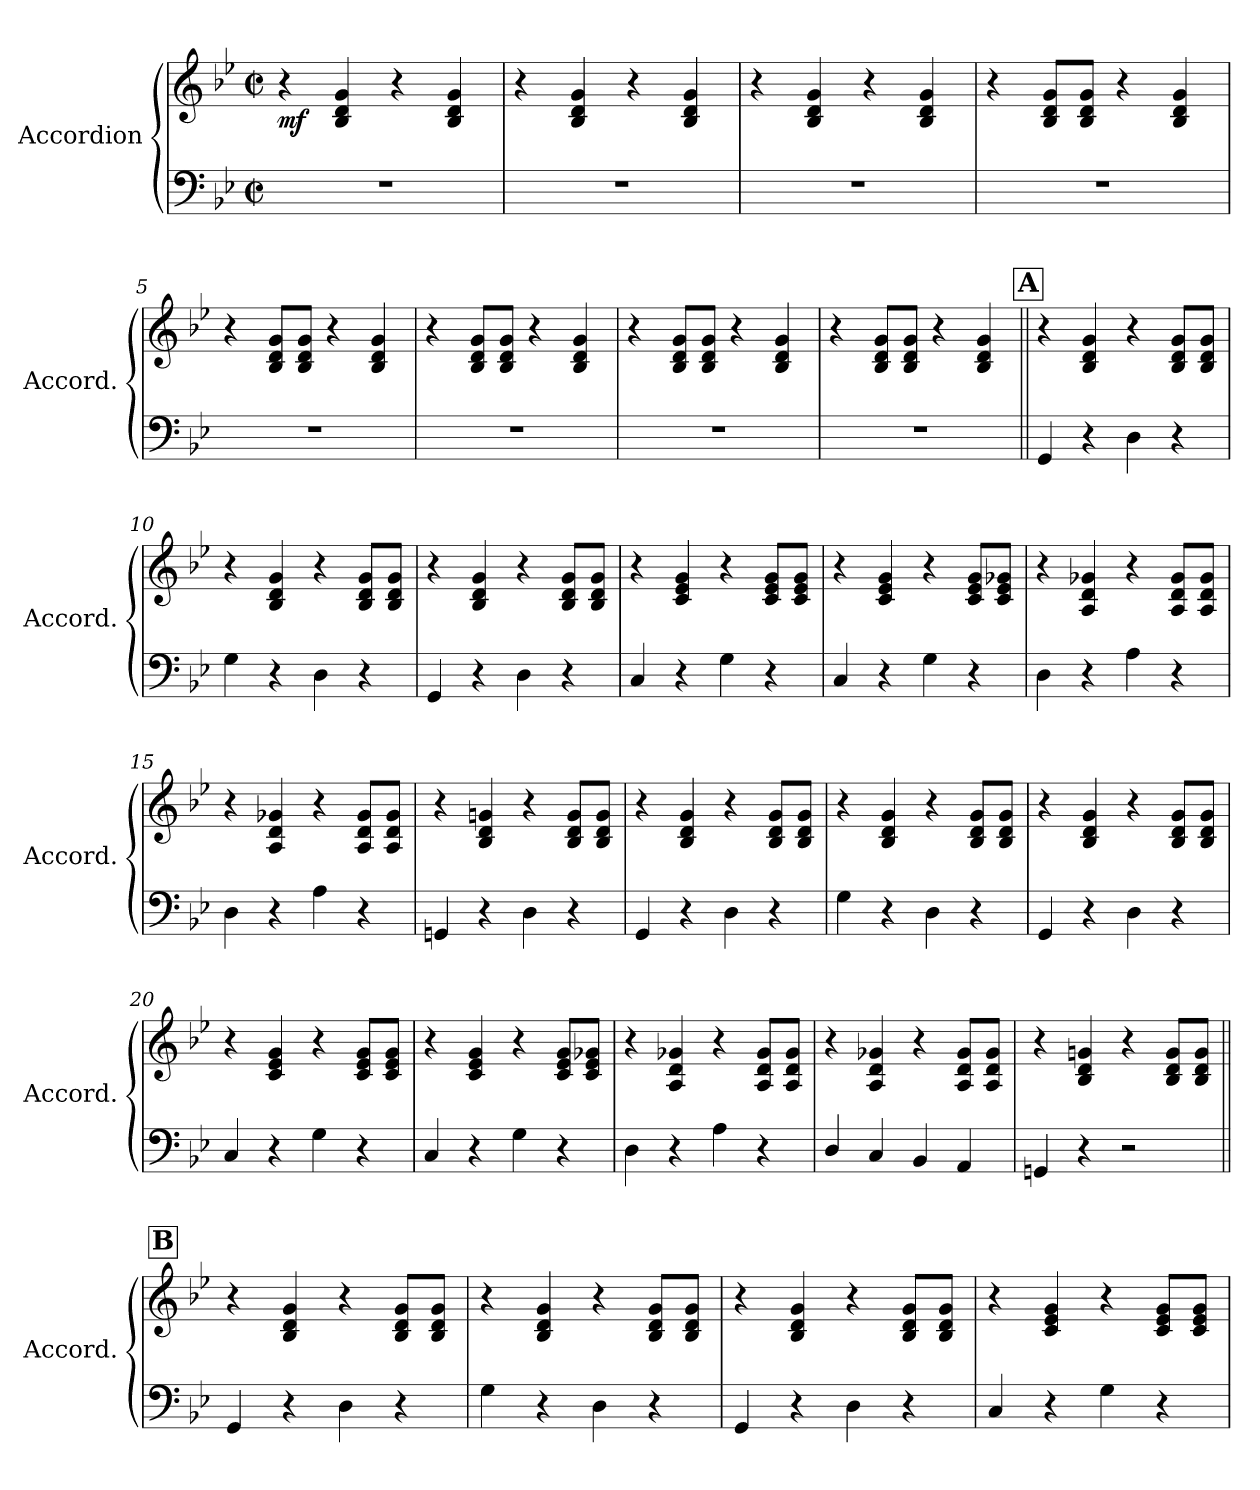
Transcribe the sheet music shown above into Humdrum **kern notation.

**kern	**kern	**dynam
*part1	*part1	*part1
*staff2	*staff1	*staff1/2
*I"Accordion	*	*
*I'Accord.	*	*
*clefF4	*clefG2	*
*k[b-e-]	*k[b-e-]	*
*B-:	*B-:	*
*M2/2	*M2/2	*
*met(c|)	*met(c|)	*
*MM170	*MM170	*
=1	=1	=1
!	!	!LO:DY:b
1r	4r	mf
.	4g/ 4d/ 4B-/	.
.	4r	.
.	4g/ 4d/ 4B-/	.
=2	=2	=2
1r	4r	.
.	4g/ 4d/ 4B-/	.
.	4r	.
.	4g/ 4d/ 4B-/	.
=3	=3	=3
1r	4r	.
.	4g/ 4d/ 4B-/	.
.	4r	.
.	4g/ 4d/ 4B-/	.
=4	=4	=4
1r	4r	.
.	8g/ 8d/ 8B-/L	.
.	8g/ 8d/ 8B-/J	.
.	4r	.
.	4g/ 4d/ 4B-/	.
=5	=5	=5
1r	4r	.
.	8g/ 8d/ 8B-/L	.
.	8g/ 8d/ 8B-/J	.
.	4r	.
.	4g/ 4d/ 4B-/	.
=6	=6	=6
1r	4r	.
.	8g/ 8d/ 8B-/L	.
.	8g/ 8d/ 8B-/J	.
.	4r	.
.	4g/ 4d/ 4B-/	.
=7	=7	=7
1r	4r	.
.	8g/ 8d/ 8B-/L	.
.	8g/ 8d/ 8B-/J	.
.	4r	.
.	4g/ 4d/ 4B-/	.
=8	=8	=8
1r	4r	.
.	8g/ 8d/ 8B-/L	.
.	8g/ 8d/ 8B-/J	.
.	4r	.
.	4g/ 4d/ 4B-/	.
!!LO:LB:g=z
!!LO:REH:place=s1:a:t=A
=9||	=9||	=9||
4GG/	4r	.
4r	4g/ 4d/ 4B-/	.
4D\	4r	.
4r	8g/ 8d/ 8B-/L	.
.	8g/ 8d/ 8B-/J	.
=10	=10	=10
4G\	4r	.
4r	4g/ 4d/ 4B-/	.
4D\	4r	.
4r	8g/ 8d/ 8B-/L	.
.	8g/ 8d/ 8B-/J	.
=11	=11	=11
4GG/	4r	.
4r	4g/ 4d/ 4B-/	.
4D\	4r	.
4r	8g/ 8d/ 8B-/L	.
.	8g/ 8d/ 8B-/J	.
=12	=12	=12
4C/	4r	.
4r	4g/ 4e-/ 4c/	.
4G\	4r	.
4r	8g/ 8e-/ 8c/L	.
.	8g/ 8e-/ 8c/J	.
=13	=13	=13
4C/	4r	.
4r	4g/ 4e-/ 4c/	.
4G\	4r	.
4r	8g/ 8e-/ 8c/L	.
.	8g-X/ 8e-/ 8c/J	.
=14	=14	=14
4D\	4r	.
4r	4g-X/ 4d/ 4A/	.
4A\	4r	.
4r	8g-/ 8d/ 8A/L	.
.	8g-/ 8d/ 8A/J	.
=15	=15	=15
4D\	4r	.
4r	4g-X/ 4d/ 4A/	.
4A\	4r	.
4r	8g-/ 8d/ 8A/L	.
.	8g-/ 8d/ 8A/J	.
=16	=16	=16
4GGn/	4r	.
4r	4gn/ 4d/ 4B-/	.
4D\	4r	.
4r	8g/ 8d/ 8B-/L	.
.	8g/ 8d/ 8B-/J	.
!!LO:LB:g=z
=17	=17	=17
4GG/	4r	.
4r	4g/ 4d/ 4B-/	.
4D\	4r	.
4r	8g/ 8d/ 8B-/L	.
.	8g/ 8d/ 8B-/J	.
=18	=18	=18
4G\	4r	.
4r	4g/ 4d/ 4B-/	.
4D\	4r	.
4r	8g/ 8d/ 8B-/L	.
.	8g/ 8d/ 8B-/J	.
=19	=19	=19
4GG/	4r	.
4r	4g/ 4d/ 4B-/	.
4D\	4r	.
4r	8g/ 8d/ 8B-/L	.
.	8g/ 8d/ 8B-/J	.
=20	=20	=20
4C/	4r	.
4r	4g/ 4e-/ 4c/	.
4G\	4r	.
4r	8g/ 8e-/ 8c/L	.
.	8g/ 8e-/ 8c/J	.
=21	=21	=21
4C/	4r	.
4r	4g/ 4e-/ 4c/	.
4G\	4r	.
4r	8g/ 8e-/ 8c/L	.
.	8g-X/ 8e-/ 8c/J	.
=22	=22	=22
4D\	4r	.
4r	4g-X/ 4d/ 4A/	.
4A\	4r	.
4r	8g-/ 8d/ 8A/L	.
.	8g-/ 8d/ 8A/J	.
=23	=23	=23
4D/	4r	.
4C/	4g-X/ 4d/ 4A/	.
4BB-/	4r	.
4AA/	8g-/ 8d/ 8A/L	.
.	8g-/ 8d/ 8A/J	.
=24	=24	=24
4GGn/	4r	.
4r	4gn/ 4d/ 4B-/	.
2r	4r	.
.	8g/ 8d/ 8B-/L	.
.	8g/ 8d/ 8B-/J	.
!!LO:LB:g=z
!!LO:REH:place=s1:a:t=B
=25||	=25||	=25||
4GG/	4r	.
4r	4g/ 4d/ 4B-/	.
4D\	4r	.
4r	8g/ 8d/ 8B-/L	.
.	8g/ 8d/ 8B-/J	.
=26	=26	=26
4G\	4r	.
4r	4g/ 4d/ 4B-/	.
4D\	4r	.
4r	8g/ 8d/ 8B-/L	.
.	8g/ 8d/ 8B-/J	.
=27	=27	=27
4GG/	4r	.
4r	4g/ 4d/ 4B-/	.
4D\	4r	.
4r	8g/ 8d/ 8B-/L	.
.	8g/ 8d/ 8B-/J	.
=28	=28	=28
4C/	4r	.
4r	4g/ 4e-/ 4c/	.
4G\	4r	.
4r	8g/ 8e-/ 8c/L	.
.	8g/ 8e-/ 8c/J	.
=	=	=
*-	*-	*-
